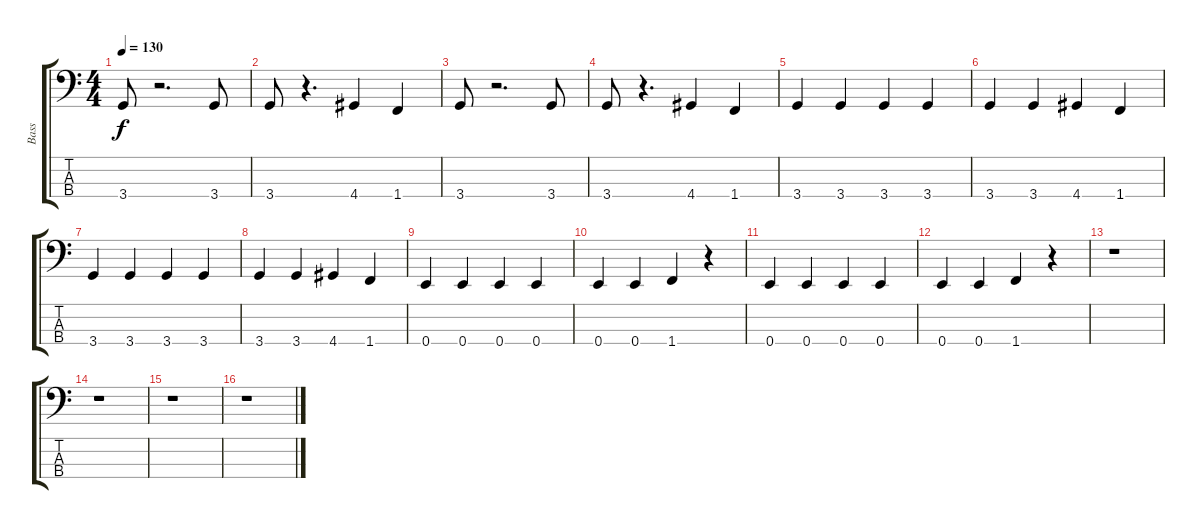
\track ("Bass" "Bass") {instrument electricbassfinger}
\staff {score tabs}
\tuning (G2 D2 A1 E1) {hide}
\ts (4 4)
\tempo 130
\clef f4
\ks c
3.4.8{dy f} r.2{d} 3.4.8 |
3.4.8 r.4{d} 4.4.4 1.4.4 |
3.4.8 r.2{d} 3.4.8 |
3.4.8 r.4{d} 4.4.4 1.4.4 |
3.4.4 3.4.4 3.4.4 3.4.4 |
3.4.4 3.4.4 4.4.4 1.4.4 |
3.4.4 3.4.4 3.4.4 3.4.4 |
3.4.4 3.4.4 4.4.4 1.4.4 |
0.4.4 0.4.4 0.4.4 0.4.4 |
0.4.4 0.4.4 1.4.4 r.4 |
0.4.4 0.4.4 0.4.4 0.4.4 |
0.4.4 0.4.4 1.4.4 r.4 |
r.1 |
r.1 |
r.1 |
r.1
